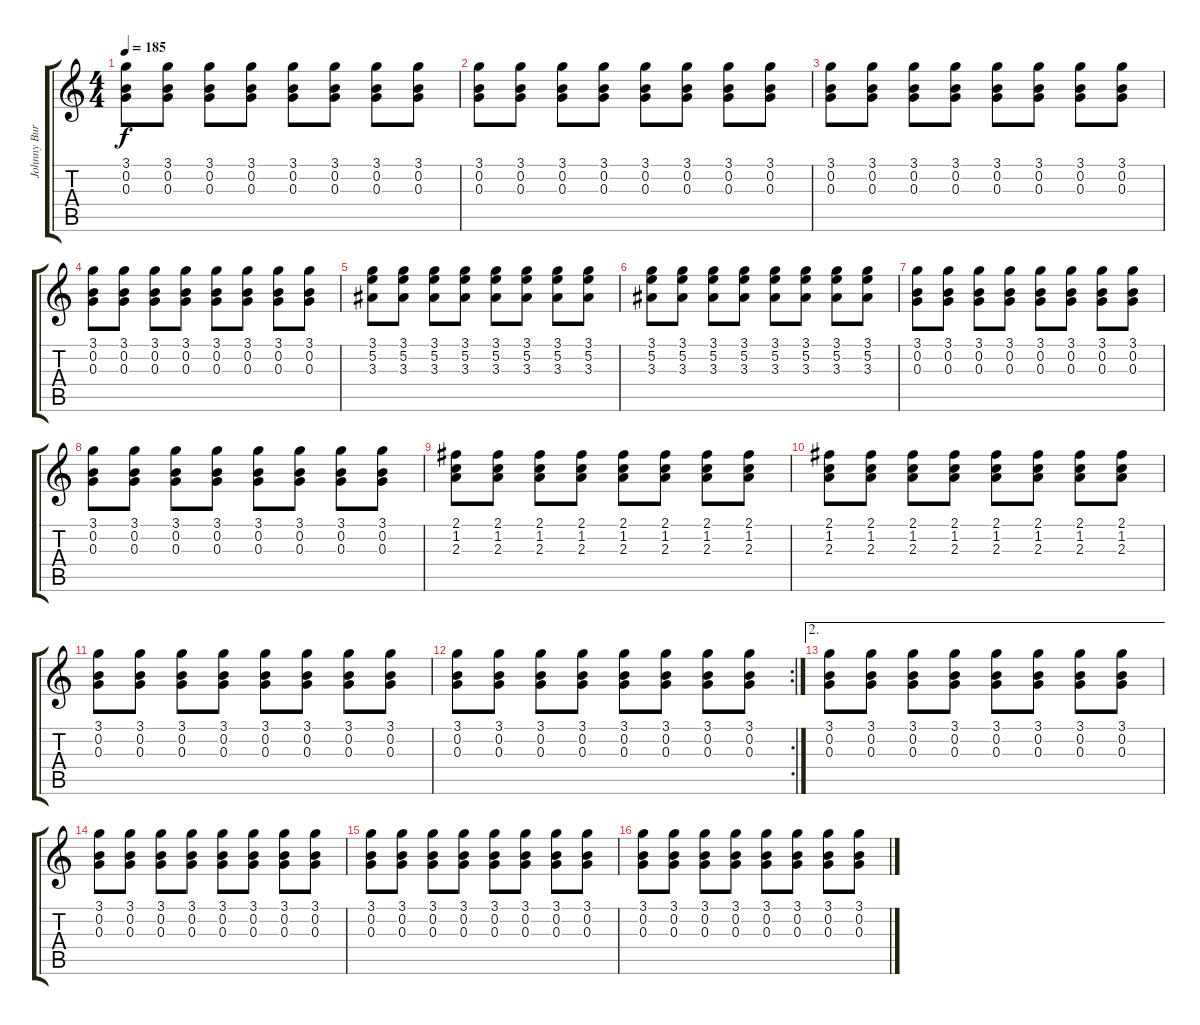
\track ("Johnny Burnette" "Johnny Bur") {instrument acousticguitarsteel}
\staff {score tabs}
\tuning (E4 B3 G3 D3 A2 E2) {hide}
\ts (4 4)
\tempo 185
\clef g2
\ks c
(3.1 0.2 0.3).8{dy f} (3.1 0.2 0.3).8 (3.1 0.2 0.3).8 (3.1 0.2 0.3).8 (3.1 0.2 0.3).8 (3.1 0.2 0.3).8 (3.1 0.2 0.3).8 (3.1 0.2 0.3).8 |
(3.1 0.2 0.3).8 (3.1 0.2 0.3).8 (3.1 0.2 0.3).8 (3.1 0.2 0.3).8 (3.1 0.2 0.3).8 (3.1 0.2 0.3).8 (3.1 0.2 0.3).8 (3.1 0.2 0.3).8 |
(3.1 0.2 0.3).8 (3.1 0.2 0.3).8 (3.1 0.2 0.3).8 (3.1 0.2 0.3).8 (3.1 0.2 0.3).8 (3.1 0.2 0.3).8 (3.1 0.2 0.3).8 (3.1 0.2 0.3).8 |
(3.1 0.2 0.3).8 (3.1 0.2 0.3).8 (3.1 0.2 0.3).8 (3.1 0.2 0.3).8 (3.1 0.2 0.3).8 (3.1 0.2 0.3).8 (3.1 0.2 0.3).8 (3.1 0.2 0.3).8 |
(3.1 5.2 3.3).8 (3.1 5.2 3.3).8 (3.1 5.2 3.3).8 (3.1 5.2 3.3).8 (3.1 5.2 3.3).8 (3.1 5.2 3.3).8 (3.1 5.2 3.3).8 (3.1 5.2 3.3).8 |
(3.1 5.2 3.3).8 (3.1 5.2 3.3).8 (3.1 5.2 3.3).8 (3.1 5.2 3.3).8 (3.1 5.2 3.3).8 (3.1 5.2 3.3).8 (3.1 5.2 3.3).8 (3.1 5.2 3.3).8 |
(3.1 0.2 0.3).8 (3.1 0.2 0.3).8 (3.1 0.2 0.3).8 (3.1 0.2 0.3).8 (3.1 0.2 0.3).8 (3.1 0.2 0.3).8 (3.1 0.2 0.3).8 (3.1 0.2 0.3).8 |
(3.1 0.2 0.3).8 (3.1 0.2 0.3).8 (3.1 0.2 0.3).8 (3.1 0.2 0.3).8 (3.1 0.2 0.3).8 (3.1 0.2 0.3).8 (3.1 0.2 0.3).8 (3.1 0.2 0.3).8 |
(2.1 1.2 2.3).8 (2.1 1.2 2.3).8 (2.1 1.2 2.3).8 (2.1 1.2 2.3).8 (2.1 1.2 2.3).8 (2.1 1.2 2.3).8 (2.1 1.2 2.3).8 (2.1 1.2 2.3).8 |
(2.1 1.2 2.3).8 (2.1 1.2 2.3).8 (2.1 1.2 2.3).8 (2.1 1.2 2.3).8 (2.1 1.2 2.3).8 (2.1 1.2 2.3).8 (2.1 1.2 2.3).8 (2.1 1.2 2.3).8 |
(3.1 0.2 0.3).8 (3.1 0.2 0.3).8 (3.1 0.2 0.3).8 (3.1 0.2 0.3).8 (3.1 0.2 0.3).8 (3.1 0.2 0.3).8 (3.1 0.2 0.3).8 (3.1 0.2 0.3).8 |
\rc 2
(3.1 0.2 0.3).8 (3.1 0.2 0.3).8 (3.1 0.2 0.3).8 (3.1 0.2 0.3).8 (3.1 0.2 0.3).8 (3.1 0.2 0.3).8 (3.1 0.2 0.3).8 (3.1 0.2 0.3).8 |
\ae 2
(3.1 0.2 0.3).8 (3.1 0.2 0.3).8 (3.1 0.2 0.3).8 (3.1 0.2 0.3).8 (3.1 0.2 0.3).8 (3.1 0.2 0.3).8 (3.1 0.2 0.3).8 (3.1 0.2 0.3).8 |
(3.1 0.2 0.3).8 (3.1 0.2 0.3).8 (3.1 0.2 0.3).8 (3.1 0.2 0.3).8 (3.1 0.2 0.3).8 (3.1 0.2 0.3).8 (3.1 0.2 0.3).8 (3.1 0.2 0.3).8 |
(3.1 0.2 0.3).8 (3.1 0.2 0.3).8 (3.1 0.2 0.3).8 (3.1 0.2 0.3).8 (3.1 0.2 0.3).8 (3.1 0.2 0.3).8 (3.1 0.2 0.3).8 (3.1 0.2 0.3).8 |
(3.1 0.2 0.3).8 (3.1 0.2 0.3).8 (3.1 0.2 0.3).8 (3.1 0.2 0.3).8 (3.1 0.2 0.3).8 (3.1 0.2 0.3).8 (3.1 0.2 0.3).8 (3.1 0.2 0.3).8
